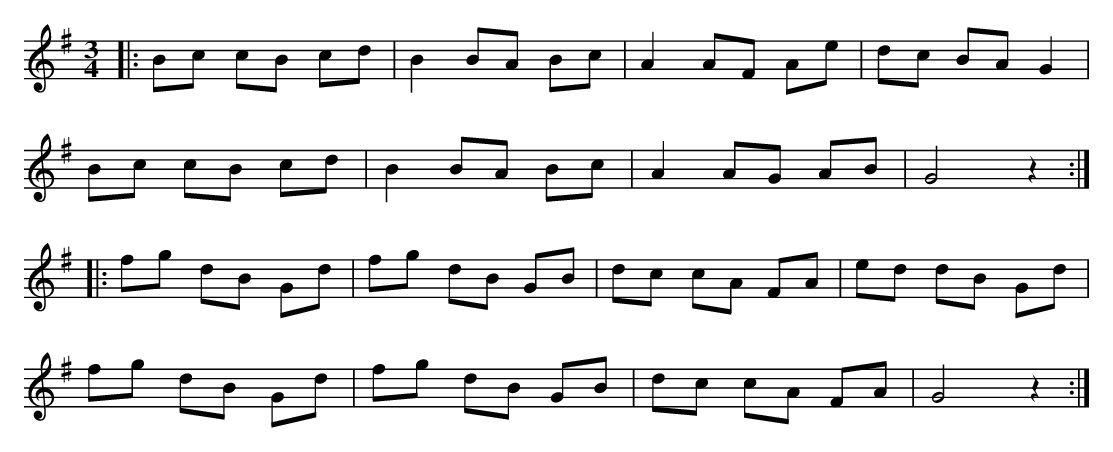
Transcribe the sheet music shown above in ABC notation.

X:1
M:3/4
K:G
|:Bc cB cd|B2 BA Bc|A2 AF Ae|dc BA G2|
Bc cB cd|B2 BA Bc|A2 AG AB|G4 z2:|
|:fg dB Gd|fg dB GB|dc cA FA|ed dB Gd|
fg dB Gd|fg dB GB|dc cA FA|G4 z2:|
